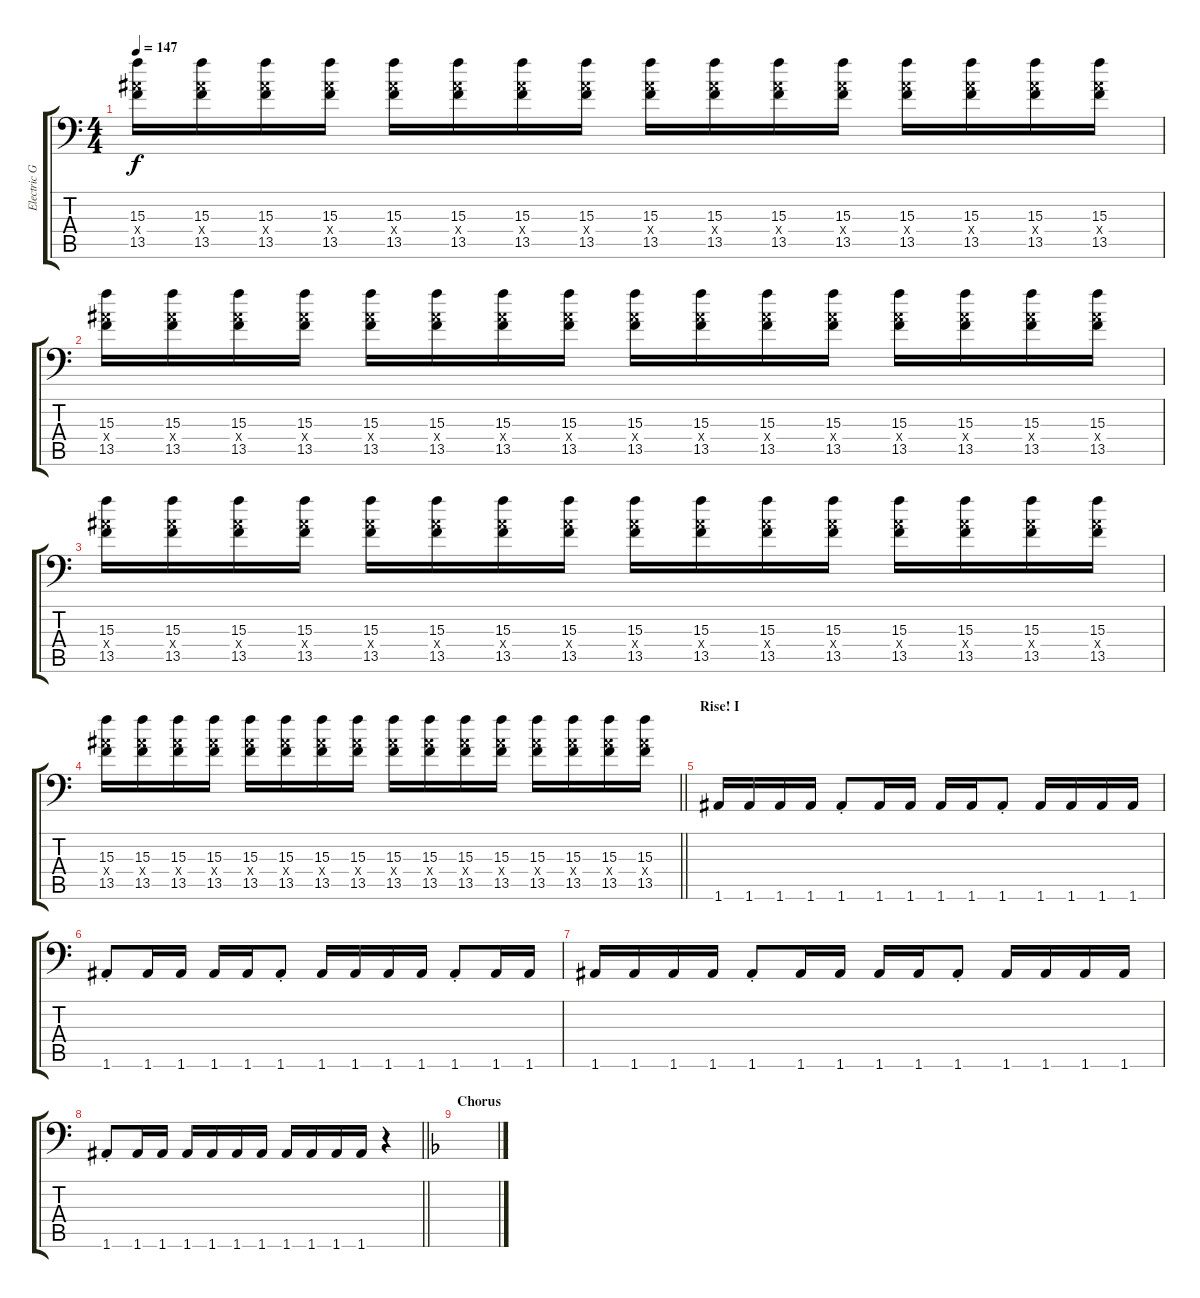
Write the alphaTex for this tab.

\track ("Electric Guitar 3" "Electric G") {instrument electricguitarjazz}
\staff {score tabs}
\tuning (A3 Gb3 D3 A2 E2 A1) {hide}
\ts (4 4)
\tempo 147
\clef f4
\ks aminor
(15.3 13.4{x} 13.5).16{dy f} (15.3 13.4{x} 13.5).16 (15.3 13.4{x} 13.5).16 (15.3 13.4{x} 13.5).16 (15.3 13.4{x} 13.5).16 (15.3 13.4{x} 13.5).16 (15.3 13.4{x} 13.5).16 (15.3 13.4{x} 13.5).16 (15.3 13.4{x} 13.5).16 (15.3 13.4{x} 13.5).16 (15.3 13.4{x} 13.5).16 (15.3 13.4{x} 13.5).16 (15.3 13.4{x} 13.5).16 (15.3 13.4{x} 13.5).16 (15.3 13.4{x} 13.5).16 (15.3 13.4{x} 13.5).16 |
(15.3 13.4{x} 13.5).16 (15.3 13.4{x} 13.5).16 (15.3 13.4{x} 13.5).16 (15.3 13.4{x} 13.5).16 (15.3 13.4{x} 13.5).16 (15.3 13.4{x} 13.5).16 (15.3 13.4{x} 13.5).16 (15.3 13.4{x} 13.5).16 (15.3 13.4{x} 13.5).16 (15.3 13.4{x} 13.5).16 (15.3 13.4{x} 13.5).16 (15.3 13.4{x} 13.5).16 (15.3 13.4{x} 13.5).16 (15.3 13.4{x} 13.5).16 (15.3 13.4{x} 13.5).16 (15.3 13.4{x} 13.5).16 |
(15.3 13.4{x} 13.5).16 (15.3 13.4{x} 13.5).16 (15.3 13.4{x} 13.5).16 (15.3 13.4{x} 13.5).16 (15.3 13.4{x} 13.5).16 (15.3 13.4{x} 13.5).16 (15.3 13.4{x} 13.5).16 (15.3 13.4{x} 13.5).16 (15.3 13.4{x} 13.5).16 (15.3 13.4{x} 13.5).16 (15.3 13.4{x} 13.5).16 (15.3 13.4{x} 13.5).16 (15.3 13.4{x} 13.5).16 (15.3 13.4{x} 13.5).16 (15.3 13.4{x} 13.5).16 (15.3 13.4{x} 13.5).16 |
\barLineRight lightlight
(15.3 13.4{x} 13.5).16 (15.3 13.4{x} 13.5).16 (15.3 13.4{x} 13.5).16 (15.3 13.4{x} 13.5).16 (15.3 13.4{x} 13.5).16 (15.3 13.4{x} 13.5).16 (15.3 13.4{x} 13.5).16 (15.3 13.4{x} 13.5).16 (15.3 13.4{x} 13.5).16 (15.3 13.4{x} 13.5).16 (15.3 13.4{x} 13.5).16 (15.3 13.4{x} 13.5).16 (15.3 13.4{x} 13.5).16 (15.3 13.4{x} 13.5).16 (15.3 13.4{x} 13.5).16 (15.3 13.4{x} 13.5).16 |
\section ("" "Rise! I")
1.6.16{volume 10 balance 0} 1.6.16 1.6.16 1.6.16 1.6{st}.8 1.6.16 1.6.16 1.6.16 1.6.16 1.6{st}.8 1.6.16 1.6.16 1.6.16 1.6.16 |
1.6{st}.8 1.6.16 1.6.16 1.6.16 1.6.16 1.6{st}.8 1.6.16 1.6.16 1.6.16 1.6.16 1.6{st}.8 1.6.16 1.6.16 |
1.6.16 1.6.16 1.6.16 1.6.16 1.6{st}.8 1.6.16 1.6.16 1.6.16 1.6.16 1.6{st}.8 1.6.16 1.6.16 1.6.16 1.6.16 |
\barLineRight lightlight
1.6{st}.8 1.6.16 1.6.16 1.6.16 1.6.16 1.6.16 1.6.16 1.6.16 1.6.16 1.6.16 1.6.16 r.4 |
\section ("" "Chorus")
\ks dminor
